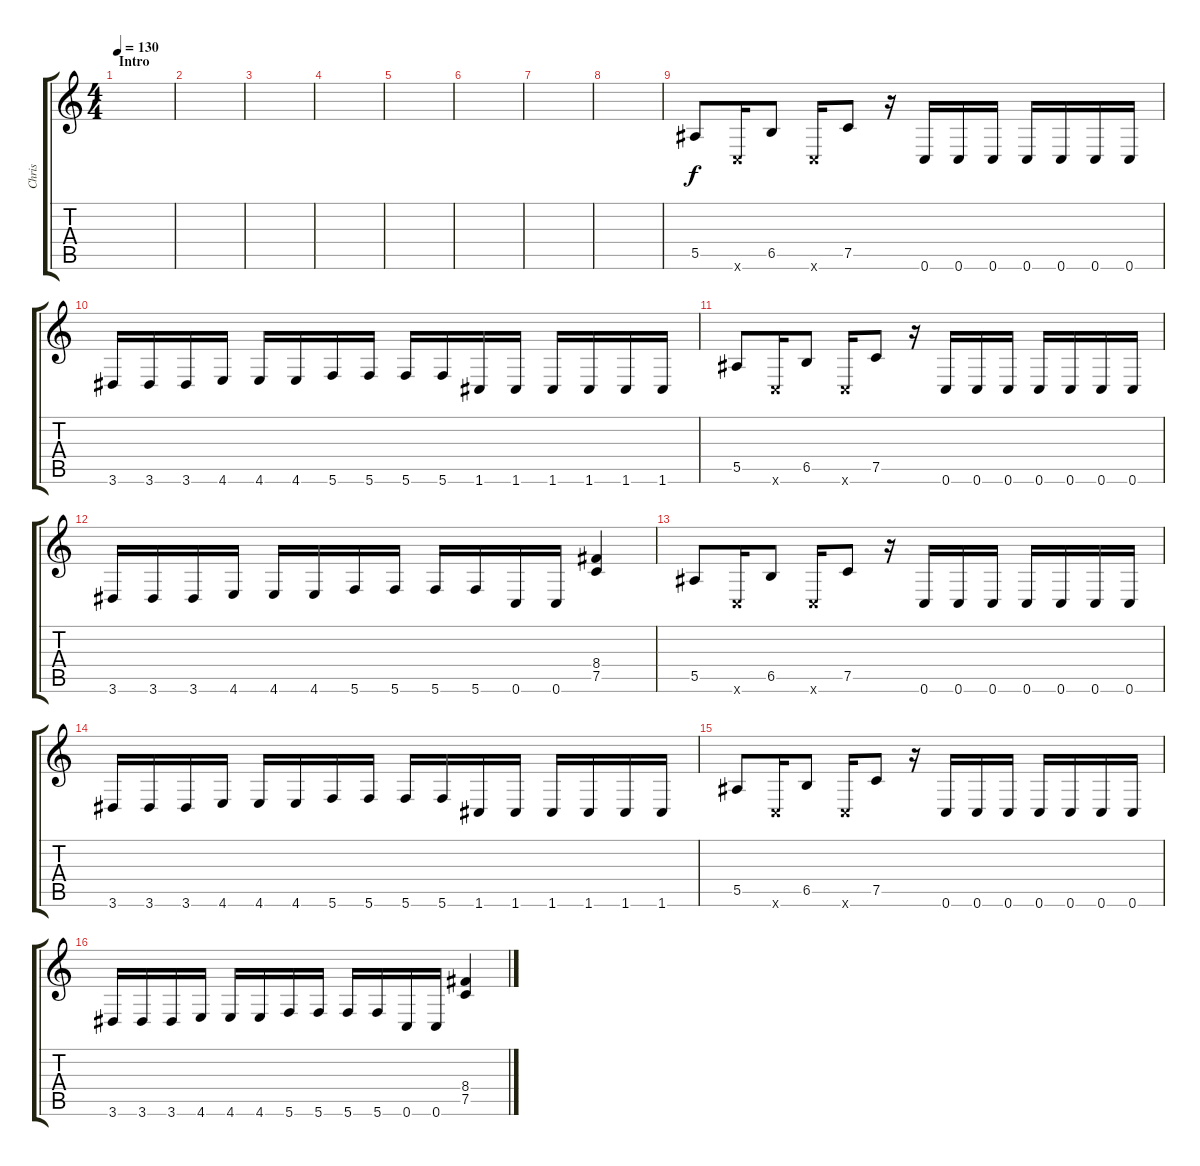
\track ("Chris" "Chris") {instrument distortionguitar}
\staff {score tabs}
\tuning (C4 G3 Eb3 Bb2 F2 C2) {hide}
\ts (4 4)
\section ("" "Intro")
\tempo 130
\clef g2
\ks c
|
|
|
|
|
|
|
|
5.5.8 0.6{x}.16 6.5.8 0.6{x}.16 7.5.8 r.16 0.6.16 0.6.16 0.6.16 0.6.16 0.6.16 0.6.16 0.6.16 |
3.6.16 3.6.16 3.6.16 4.6.16 4.6.16 4.6.16 5.6.16 5.6.16 5.6.16 5.6.16 1.6.16 1.6.16 1.6.16 1.6.16 1.6.16 1.6.16 |
5.5.8 0.6{x}.16 6.5.8 0.6{x}.16 7.5.8 r.16 0.6.16 0.6.16 0.6.16 0.6.16 0.6.16 0.6.16 0.6.16 |
3.6.16 3.6.16 3.6.16 4.6.16 4.6.16 4.6.16 5.6.16 5.6.16 5.6.16 5.6.16 0.6.16 0.6.16 (8.4 7.5).4 |
5.5.8 0.6{x}.16 6.5.8 0.6{x}.16 7.5.8 r.16 0.6.16 0.6.16 0.6.16 0.6.16 0.6.16 0.6.16 0.6.16 |
3.6.16 3.6.16 3.6.16 4.6.16 4.6.16 4.6.16 5.6.16 5.6.16 5.6.16 5.6.16 1.6.16 1.6.16 1.6.16 1.6.16 1.6.16 1.6.16 |
5.5.8 0.6{x}.16 6.5.8 0.6{x}.16 7.5.8 r.16 0.6.16 0.6.16 0.6.16 0.6.16 0.6.16 0.6.16 0.6.16 |
3.6.16 3.6.16 3.6.16 4.6.16 4.6.16 4.6.16 5.6.16 5.6.16 5.6.16 5.6.16 0.6.16 0.6.16 (8.4 7.5).4
